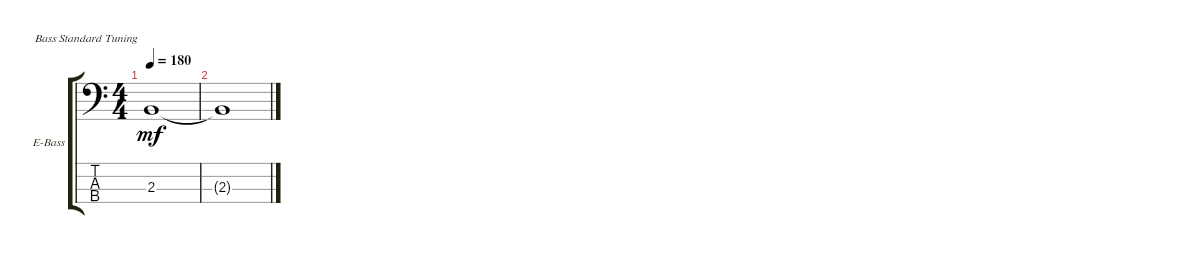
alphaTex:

\defaultSystemsLayout 4
\bracketExtendMode groupsimilarinstruments
\firstSystemTrackNameOrientation horizontal
\otherSystemsTrackNameOrientation horizontal
\track ("Бас (Петар)" "E-Bass") {instrument electricbassfinger}
\staff {score tabs}
\tuning (G2 D2 A1 E1)
\ts (4 4)
\tempo 180
\clef f4
\ks c
2.3.1{dy mf} |
2.3{t}.1
